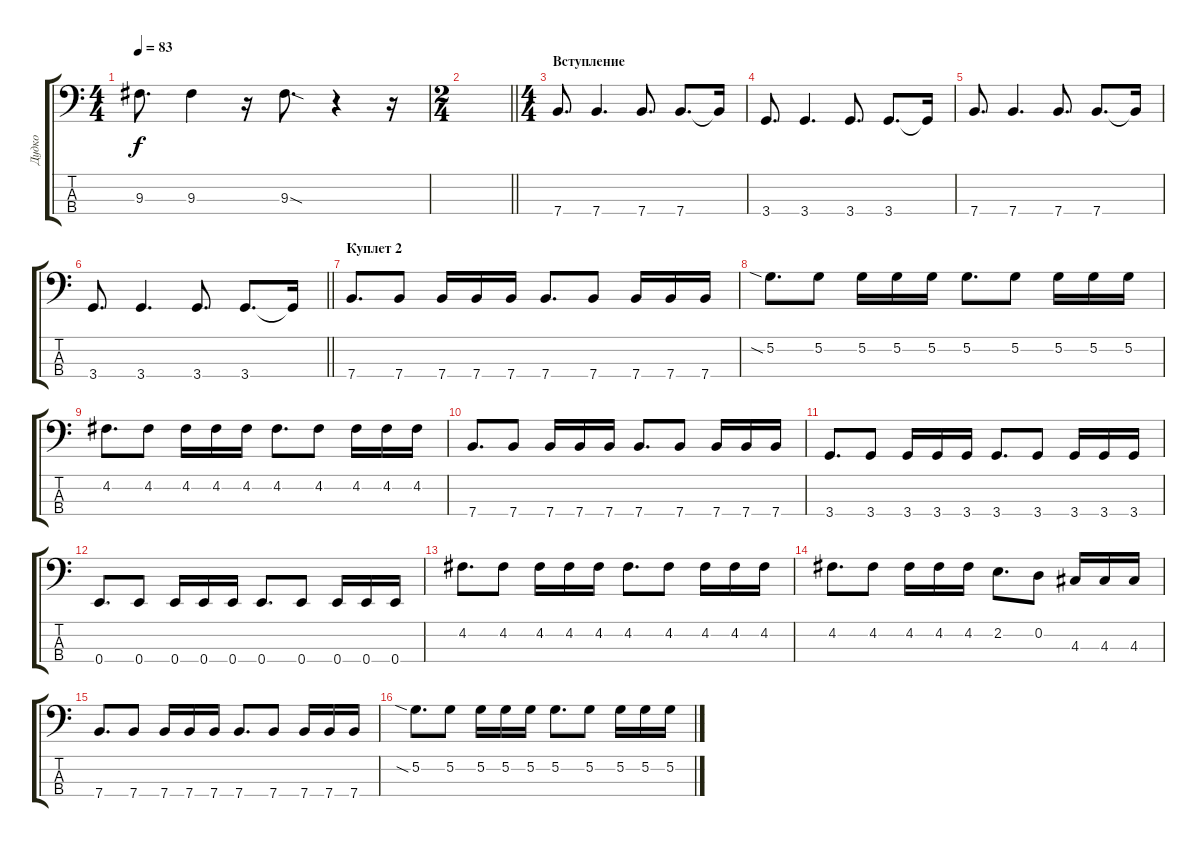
\track ("Дудко" "Дудко") {instrument electricbassfinger}
\staff {score tabs}
\tuning (G2 D2 A1 E1) {hide}
\ts (4 4)
\tempo 83
\clef f4
\ks c
9.3.8{d dy f} 9.3.4 r.16 9.3{sod}.8{d} r.4 r.16 |
\ts (2 4)
\barLineRight lightlight
|
\ts (4 4)
\section ("" "Вступление")
7.4.8{d} 7.4.4{d} 7.4.8{d} 7.4.8{d} 7.4{t}.16 |
3.4.8{d} 3.4.4{d} 3.4.8{d} 3.4.8{d} 3.4{t}.16 |
7.4.8{d} 7.4.4{d} 7.4.8{d} 7.4.8{d} 7.4{t}.16 |
\barLineRight lightlight
3.4.8{d} 3.4.4{d} 3.4.8{d} 3.4.8{d} 3.4{t}.16 |
\section ("" "Куплет 2")
7.4.8{d} 7.4.8 7.4.16 7.4.16 7.4.16 7.4.8{d} 7.4.8 7.4.16 7.4.16 7.4.16 |
5.2{sia}.8{d} 5.2.8 5.2.16 5.2.16 5.2.16 5.2.8{d} 5.2.8 5.2.16 5.2.16 5.2.16 |
4.2.8{d} 4.2.8 4.2.16 4.2.16 4.2.16 4.2.8{d} 4.2.8 4.2.16 4.2.16 4.2.16 |
7.4.8{d} 7.4.8 7.4.16 7.4.16 7.4.16 7.4.8{d} 7.4.8 7.4.16 7.4.16 7.4.16 |
3.4.8{d} 3.4.8 3.4.16 3.4.16 3.4.16 3.4.8{d} 3.4.8 3.4.16 3.4.16 3.4.16 |
0.4.8{d} 0.4.8 0.4.16 0.4.16 0.4.16 0.4.8{d} 0.4.8 0.4.16 0.4.16 0.4.16 |
4.2.8{d} 4.2.8 4.2.16 4.2.16 4.2.16 4.2.8{d} 4.2.8 4.2.16 4.2.16 4.2.16 |
4.2.8{d} 4.2.8 4.2.16 4.2.16 4.2.16 2.2.8{d} 0.2.8 4.3.16 4.3.16 4.3.16 |
7.4.8{d} 7.4.8 7.4.16 7.4.16 7.4.16 7.4.8{d} 7.4.8 7.4.16 7.4.16 7.4.16 |
5.2{sia}.8{d} 5.2.8 5.2.16 5.2.16 5.2.16 5.2.8{d} 5.2.8 5.2.16 5.2.16 5.2.16
